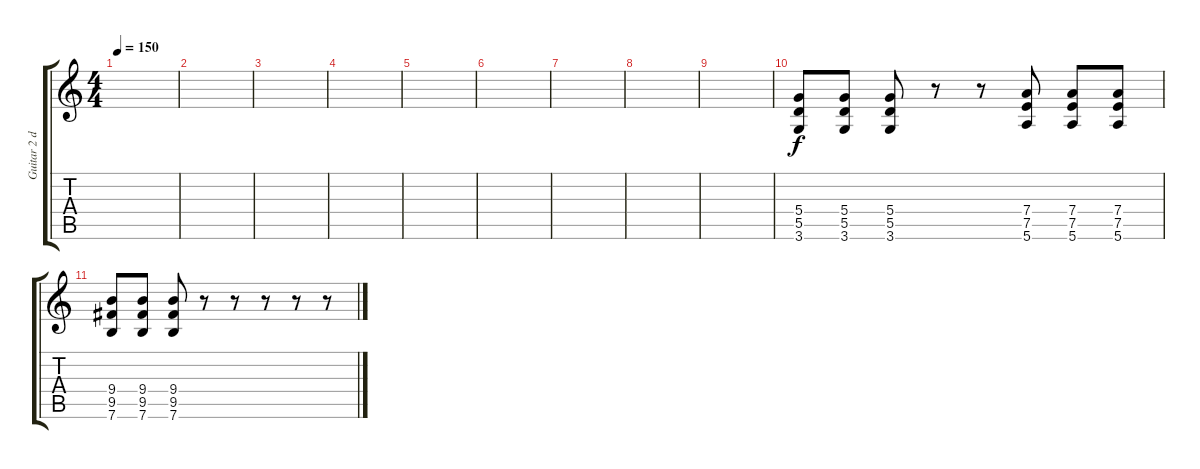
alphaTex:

\track ("Guitar 2 distort" "Guitar 2 d") {instrument overdrivenguitar}
\staff {score tabs}
\tuning (E4 B3 G3 D3 A2 E2) {hide}
\ts (4 4)
\tempo 150
\clef g2
\ks c
|
|
|
|
|
|
|
|
|
(5.4 5.5 3.6).8 (5.4 5.5 3.6).8 (5.4 5.5 3.6).8 r.8 r.8 (7.4 7.5 5.6).8 (7.4 7.5 5.6).8 (7.4 7.5 5.6).8 |
(9.4 9.5 7.6).8 (9.4 9.5 7.6).8 (9.4 9.5 7.6).8 r.8 r.8 r.8 r.8 r.8
